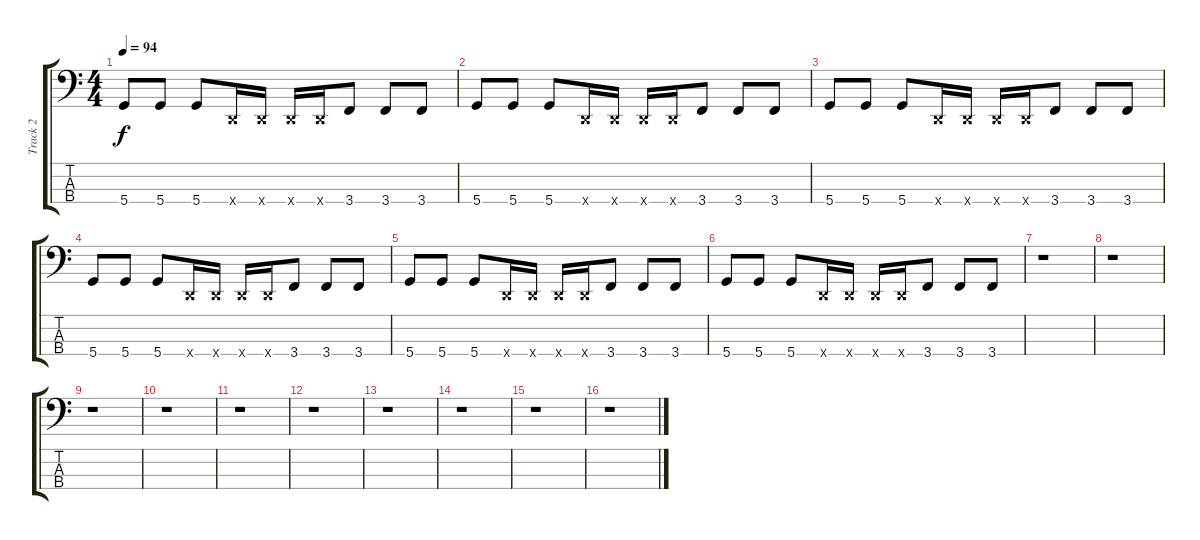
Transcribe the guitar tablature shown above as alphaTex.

\track ("Track 2" "Track 2") {instrument electricbassfinger}
\staff {score tabs}
\tuning (F2 C2 G1 D1) {hide}
\ts (4 4)
\tempo 94
\clef f4
\ks c
5.4.8{dy f} 5.4.8 5.4.8 0.4{x}.16 0.4{x}.16 0.4{x}.16 0.4{x}.16 3.4.8 3.4.8 3.4.8 |
5.4.8 5.4.8 5.4.8 0.4{x}.16 0.4{x}.16 0.4{x}.16 0.4{x}.16 3.4.8 3.4.8 3.4.8 |
5.4.8 5.4.8 5.4.8 0.4{x}.16 0.4{x}.16 0.4{x}.16 0.4{x}.16 3.4.8 3.4.8 3.4.8 |
5.4.8 5.4.8 5.4.8 0.4{x}.16 0.4{x}.16 0.4{x}.16 0.4{x}.16 3.4.8 3.4.8 3.4.8 |
5.4.8 5.4.8 5.4.8 0.4{x}.16 0.4{x}.16 0.4{x}.16 0.4{x}.16 3.4.8 3.4.8 3.4.8 |
5.4.8 5.4.8 5.4.8 0.4{x}.16 0.4{x}.16 0.4{x}.16 0.4{x}.16 3.4.8 3.4.8 3.4.8 |
r.1 |
r.1 |
r.1 |
r.1 |
r.1 |
r.1 |
r.1 |
r.1 |
r.1 |
r.1
